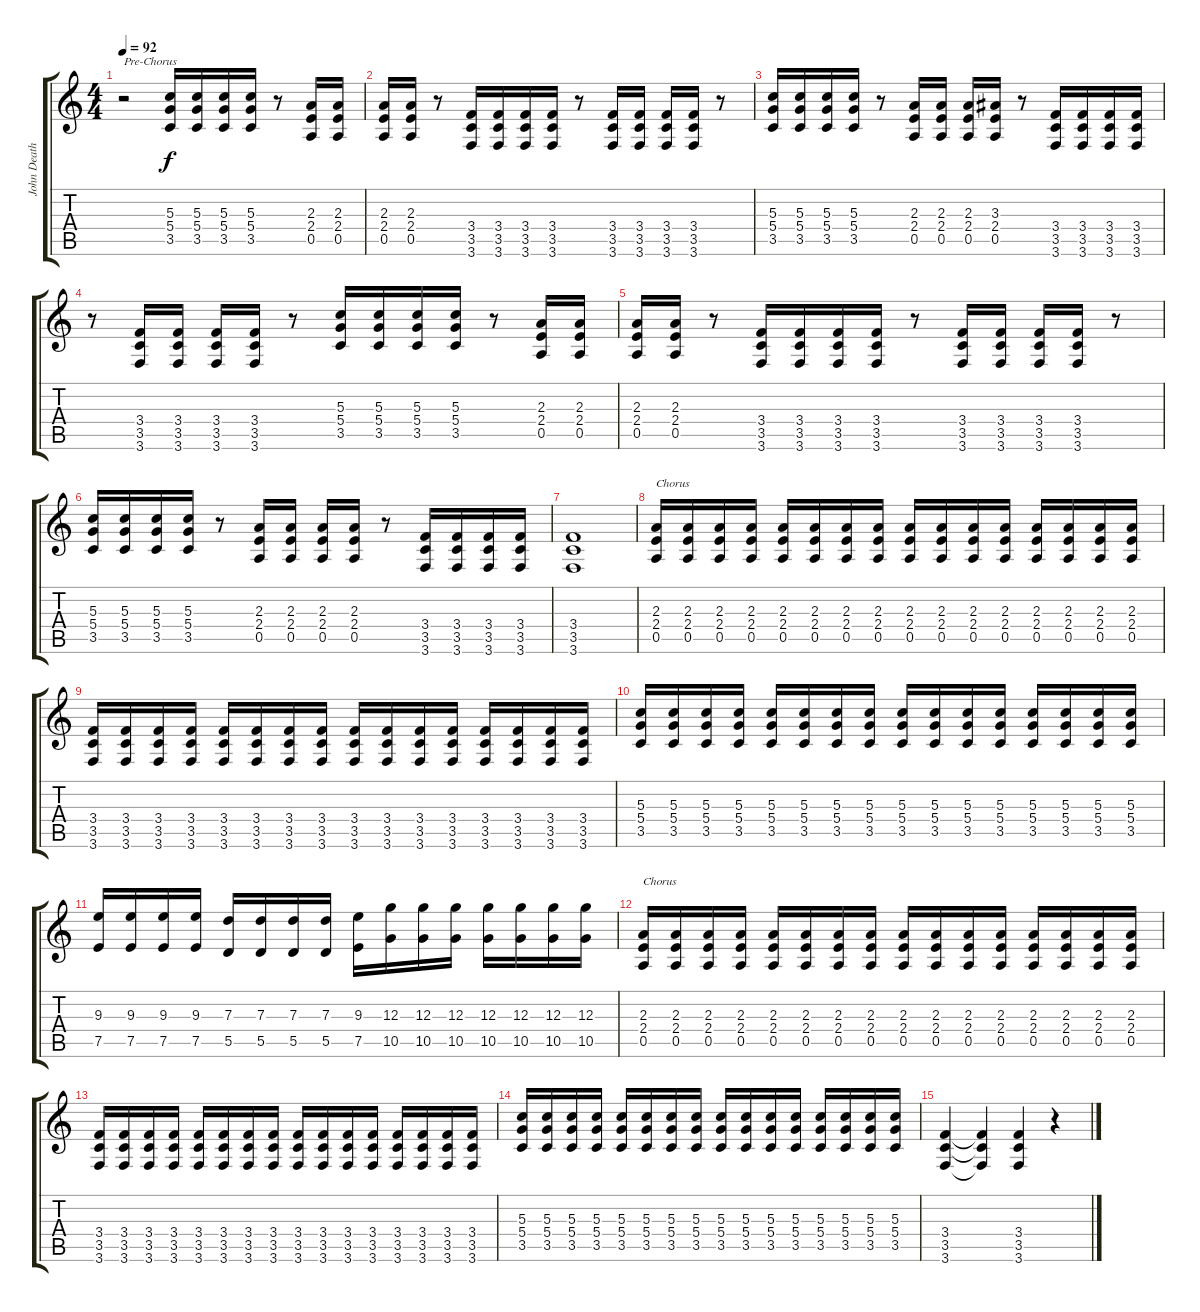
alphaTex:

\track ("John Death" "John Death") {instrument overdrivenguitar}
\staff {score tabs}
\tuning (E4 B3 G3 D3 A2 D2) {hide}
\ts (4 4)
\tempo 92
\clef g2
\ks c
r.2{txt "Pre-Chorus" dy f} (5.3 5.4 3.5).16 (5.3 5.4 3.5).16 (5.3 5.4 3.5).16 (5.3 5.4 3.5).16 r.8 (2.3 2.4 0.5).16 (2.3 2.4 0.5).16 |
(2.3 2.4 0.5).16 (2.3 2.4 0.5).16 r.8 (3.4 3.5 3.6).16 (3.4 3.5 3.6).16 (3.4 3.5 3.6).16 (3.4 3.5 3.6).16 r.8 (3.4 3.5 3.6).16 (3.4 3.5 3.6).16 (3.4 3.5 3.6).16 (3.4 3.5 3.6).16 r.8 |
(5.3 5.4 3.5).16 (5.3 5.4 3.5).16 (5.3 5.4 3.5).16 (5.3 5.4 3.5).16 r.8 (2.3 2.4 0.5).16 (2.3 2.4 0.5).16 (2.3 2.4 0.5).16 (3.3 2.4 0.5).16 r.8 (3.4 3.5 3.6).16 (3.4 3.5 3.6).16 (3.4 3.5 3.6).16 (3.4 3.5 3.6).16 |
r.8 (3.4 3.5 3.6).16 (3.4 3.5 3.6).16 (3.4 3.5 3.6).16 (3.4 3.5 3.6).16 r.8 (5.3 5.4 3.5).16 (5.3 5.4 3.5).16 (5.3 5.4 3.5).16 (5.3 5.4 3.5).16 r.8 (2.3 2.4 0.5).16 (2.3 2.4 0.5).16 |
(2.3 2.4 0.5).16 (2.3 2.4 0.5).16 r.8 (3.4 3.5 3.6).16 (3.4 3.5 3.6).16 (3.4 3.5 3.6).16 (3.4 3.5 3.6).16 r.8 (3.4 3.5 3.6).16 (3.4 3.5 3.6).16 (3.4 3.5 3.6).16 (3.4 3.5 3.6).16 r.8 |
(5.3 5.4 3.5).16 (5.3 5.4 3.5).16 (5.3 5.4 3.5).16 (5.3 5.4 3.5).16 r.8 (2.3 2.4 0.5).16 (2.3 2.4 0.5).16 (2.3 2.4 0.5).16 (2.3 2.4 0.5).16 r.8 (3.4 3.5 3.6).16 (3.4 3.5 3.6).16 (3.4 3.5 3.6).16 (3.4 3.5 3.6).16 |
(3.4 3.5 3.6).1 |
(2.3 2.4 0.5).16{txt "Chorus"} (2.3 2.4 0.5).16 (2.3 2.4 0.5).16 (2.3 2.4 0.5).16 (2.3 2.4 0.5).16 (2.3 2.4 0.5).16 (2.3 2.4 0.5).16 (2.3 2.4 0.5).16 (2.3 2.4 0.5).16 (2.3 2.4 0.5).16 (2.3 2.4 0.5).16 (2.3 2.4 0.5).16 (2.3 2.4 0.5).16 (2.3 2.4 0.5).16 (2.3 2.4 0.5).16 (2.3 2.4 0.5).16 |
(3.4 3.5 3.6).16 (3.4 3.5 3.6).16 (3.4 3.5 3.6).16 (3.4 3.5 3.6).16 (3.4 3.5 3.6).16 (3.4 3.5 3.6).16 (3.4 3.5 3.6).16 (3.4 3.5 3.6).16 (3.4 3.5 3.6).16 (3.4 3.5 3.6).16 (3.4 3.5 3.6).16 (3.4 3.5 3.6).16 (3.4 3.5 3.6).16 (3.4 3.5 3.6).16 (3.4 3.5 3.6).16 (3.4 3.5 3.6).16 |
(5.3 5.4 3.5).16 (5.3 5.4 3.5).16 (5.3 5.4 3.5).16 (5.3 5.4 3.5).16 (5.3 5.4 3.5).16 (5.3 5.4 3.5).16 (5.3 5.4 3.5).16 (5.3 5.4 3.5).16 (5.3 5.4 3.5).16 (5.3 5.4 3.5).16 (5.3 5.4 3.5).16 (5.3 5.4 3.5).16 (5.3 5.4 3.5).16 (5.3 5.4 3.5).16 (5.3 5.4 3.5).16 (5.3 5.4 3.5).16 |
(9.3 7.5).16 (9.3 7.5).16 (9.3 7.5).16 (9.3 7.5).16 (7.3 5.5).16 (7.3 5.5).16 (7.3 5.5).16 (7.3 5.5).16 (9.3 7.5).16 (12.3 10.5).16 (12.3 10.5).16 (12.3 10.5).16 (12.3 10.5).16 (12.3 10.5).16 (12.3 10.5).16 (12.3 10.5).16 |
(2.3 2.4 0.5).16{txt "Chorus"} (2.3 2.4 0.5).16 (2.3 2.4 0.5).16 (2.3 2.4 0.5).16 (2.3 2.4 0.5).16 (2.3 2.4 0.5).16 (2.3 2.4 0.5).16 (2.3 2.4 0.5).16 (2.3 2.4 0.5).16 (2.3 2.4 0.5).16 (2.3 2.4 0.5).16 (2.3 2.4 0.5).16 (2.3 2.4 0.5).16 (2.3 2.4 0.5).16 (2.3 2.4 0.5).16 (2.3 2.4 0.5).16 |
(3.4 3.5 3.6).16 (3.4 3.5 3.6).16 (3.4 3.5 3.6).16 (3.4 3.5 3.6).16 (3.4 3.5 3.6).16 (3.4 3.5 3.6).16 (3.4 3.5 3.6).16 (3.4 3.5 3.6).16 (3.4 3.5 3.6).16 (3.4 3.5 3.6).16 (3.4 3.5 3.6).16 (3.4 3.5 3.6).16 (3.4 3.5 3.6).16 (3.4 3.5 3.6).16 (3.4 3.5 3.6).16 (3.4 3.5 3.6).16 |
(5.3 5.4 3.5).16 (5.3 5.4 3.5).16 (5.3 5.4 3.5).16 (5.3 5.4 3.5).16 (5.3 5.4 3.5).16 (5.3 5.4 3.5).16 (5.3 5.4 3.5).16 (5.3 5.4 3.5).16 (5.3 5.4 3.5).16 (5.3 5.4 3.5).16 (5.3 5.4 3.5).16 (5.3 5.4 3.5).16 (5.3 5.4 3.5).16 (5.3 5.4 3.5).16 (5.3 5.4 3.5).16 (5.3 5.4 3.5).16 |
(3.4 3.5 3.6).4 (3.4{t} 3.5{t} 3.6{t}).4 (3.4 3.5 3.6).4 r.4
